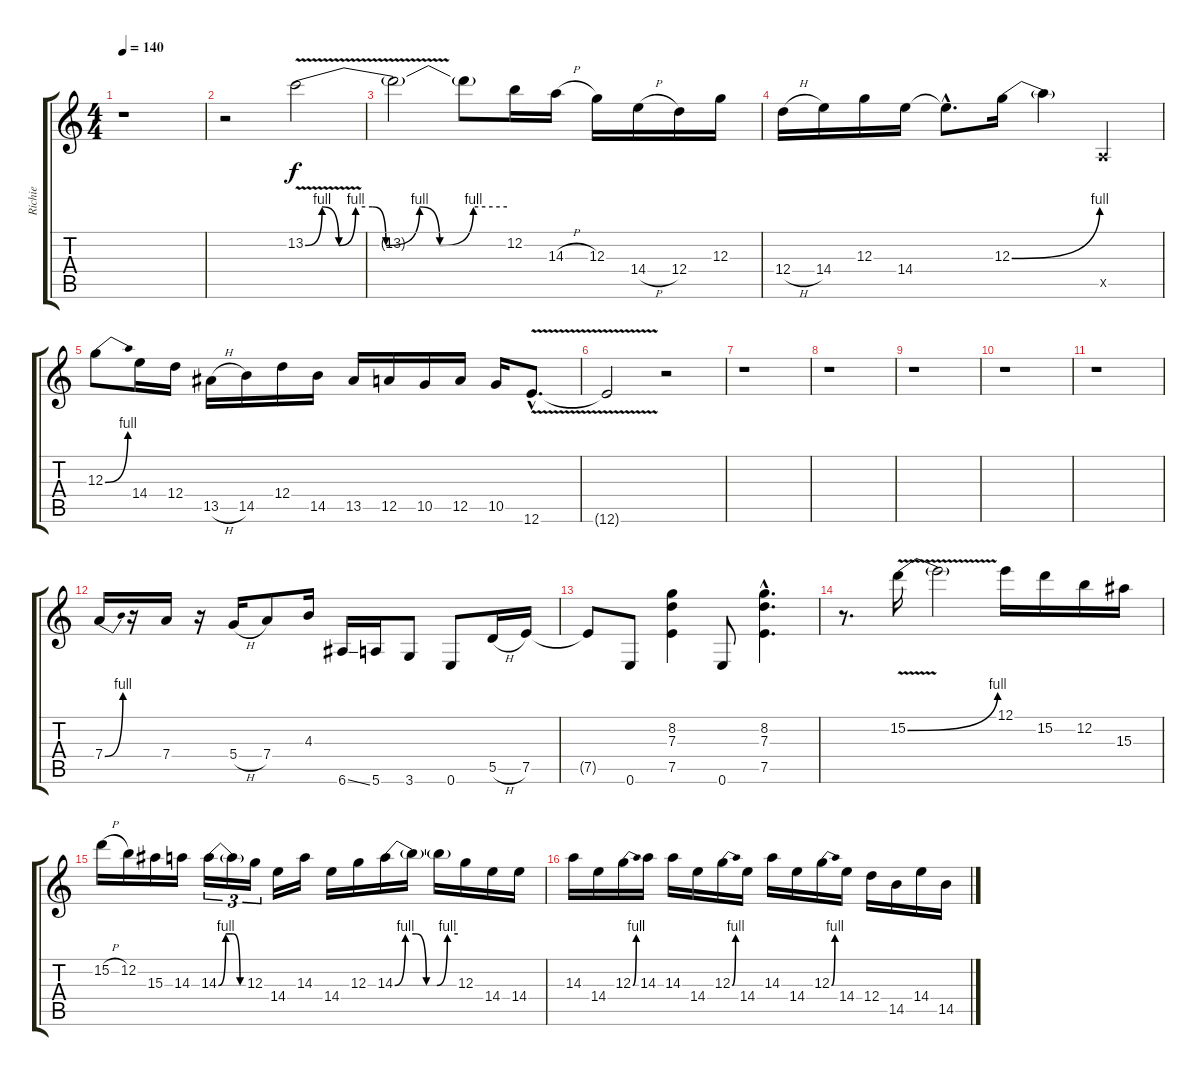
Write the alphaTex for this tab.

\track ("Richie" "Richie") {instrument distortionguitar}
\staff {score tabs}
\tuning (E4 B3 G3 D3 A2 E2) {hide}
\ts (4 4)
\tempo 140
\clef g2
\ks c
r.1{dy f instrument distortionguitar} |
r.2 13.2{be (custom 0 0 5 4 10 0 15 4 20 4 24 0 34 4 40 0 50 4 60 4) v}.2 |
13.2{t}.2 13.2{t}.8 12.2.16 14.3{h}.16 12.3.16 14.4{h}.16 12.4.16 12.3.16 |
12.4{h}.16 14.4.16 12.3.16 14.4.16 14.4{hac t}.8{d} 12.3{be (bend 0 0 60 4)}.16 12.3{t}.4 0.5{x}.4 |
12.3{be (bend 0 0 60 4)}.8 14.4.16 12.4.16 13.5{h}.16 14.5.16 12.4.16 14.5.16 13.5.16 12.5.16 10.5.16 12.5.16 10.5.16 12.6{v hac}.8{d} |
12.6{t}.2 r.2 |
r.1 |
r.1 |
r.1 |
r.1 |
r.1 |
7.4{be (bend 0 0 60 4)}.16 r.16 7.4.16 r.16 5.4{h}.16 7.4.8 4.3.16 6.6{ss}.16 5.6.16 3.6.8 0.6.8 5.5{h}.16 7.5.16 |
7.5{t}.8 0.6.8 (8.2 7.3 7.5).4 0.6.8 (8.2{hac} 7.3{hac} 7.5{hac}).4{d} |
r.8{d} 15.2{be (bend 0 0 60 4) v}.16 15.2{t}.2 12.1.16 15.2.16 12.2.16 15.3.16 |
15.2{h}.16 12.2.16 15.3.16 14.3.16 14.3{be (custom 0 0 15 4 30 4 45 0 60 0)}.16{tu (3 2)} 14.3{t}.16{tu (3 2)} 12.3.16{tu (3 2)} 14.4.16 14.3.16 14.4.16 12.3.16 14.3{be (custom 0 0 10 4 20 4 30 0 40 0 50 4 60 4)}.16 14.3{t}.16 14.3{t}.16 12.3.16 14.4.16 14.4.16 |
14.3.16 14.4.16 12.3{be (bend 0 0 60 4)}.16 14.3.16 14.3.16 14.4.16 12.3{be (bend 0 0 60 4)}.16 14.4.16 14.3.16 14.4.16 12.3{be (bend 0 0 60 4)}.16 14.4.16 12.4.16 14.5.16 14.4.16 14.5.16
